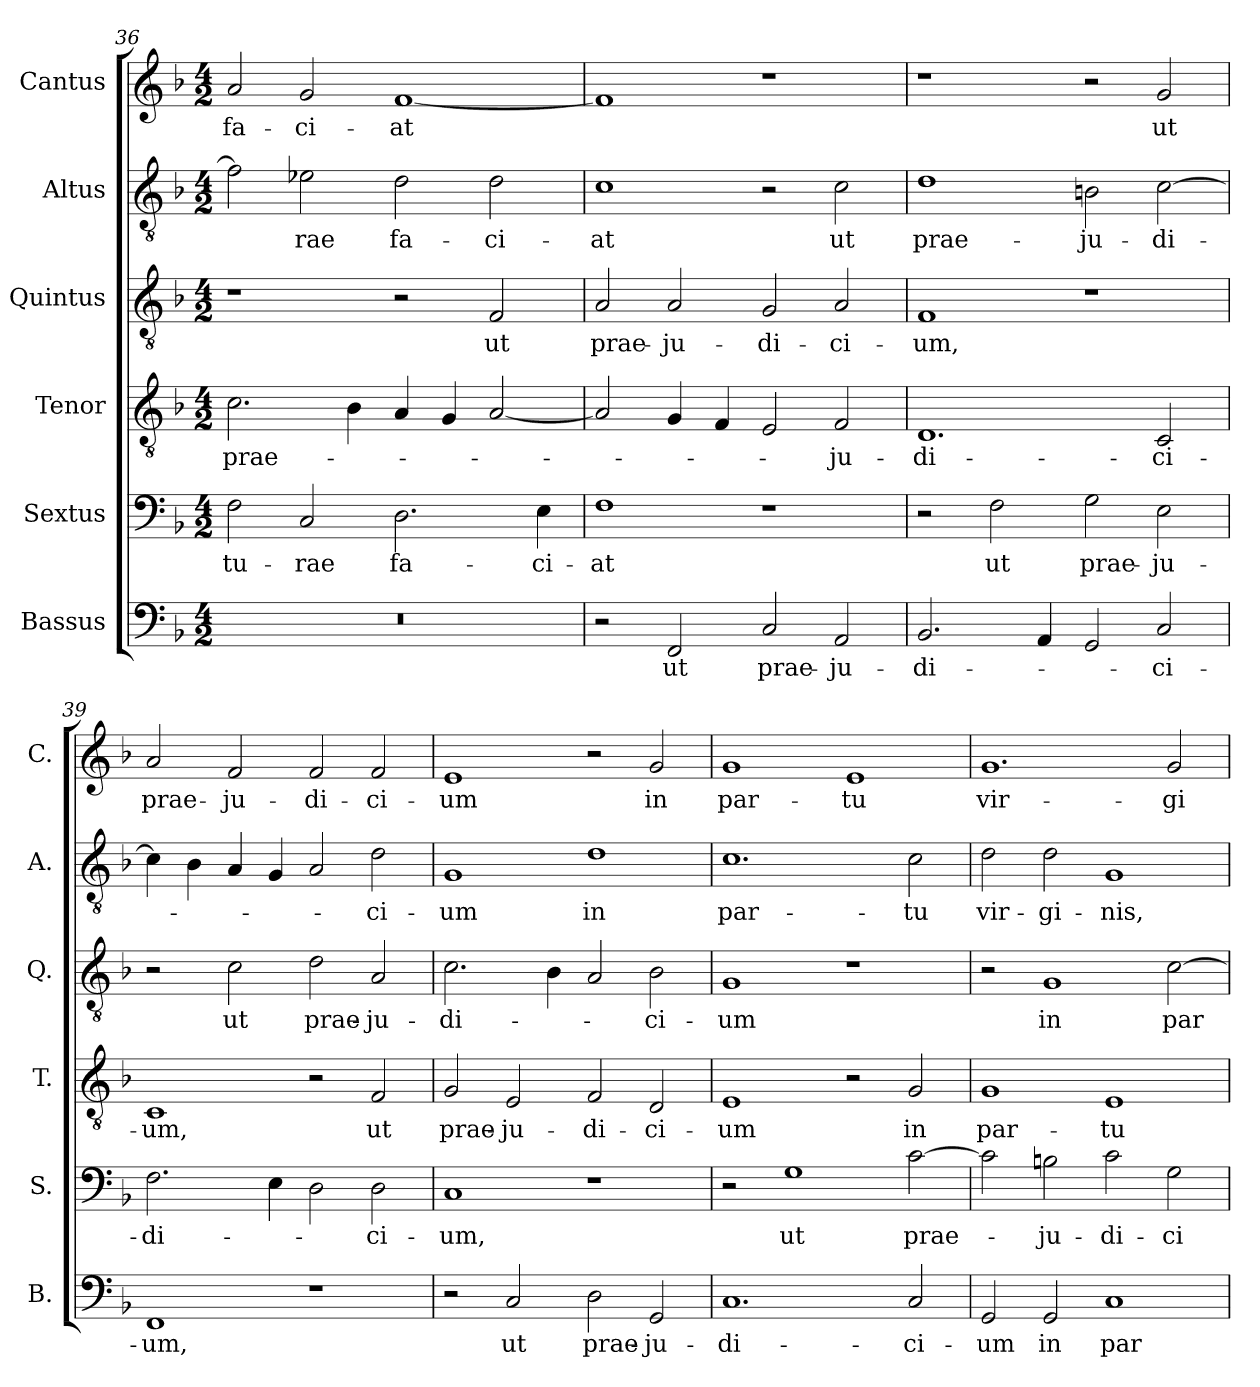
**kern	**text	**kern	**text	**kern	**text	**kern	**text	**kern	**text	**kern	**text
*part6	*part6	*part5	*part5	*part4	*part4	*part3	*part3	*part2	*part2	*part1	*part1
*staff6	*staff6	*staff5	*staff5	*staff4	*staff4	*staff3	*staff3	*staff2	*staff2	*staff1	*staff1
*I"Bassus	*	*I"Sextus	*	*I"Tenor	*	*I"Quintus	*	*I"Altus	*	*I"Cantus	*
*I'B.	*	*I'S.	*	*I'T.	*	*I'Q.	*	*I'A.	*	*I'C.	*
*clefF4	*	*clefF4	*	*clefGv2	*	*clefGv2	*	*clefGv2	*	*clefG2	*
*k[b-]	*	*k[b-]	*	*k[b-]	*	*k[b-]	*	*k[b-]	*	*k[b-]	*
*F:	*	*F:	*	*F:	*	*F:	*	*F:	*	*F:	*
*M4/2	*	*M4/2	*	*M4/2	*	*M4/2	*	*M4/2	*	*M4/2	*
=36	=36	=36	=36	=36	=36	=36	=36	=36	=36	=36	=36
0r	.	2F\	-tu-	2.c\	prae-	1r	.	2f\]	.	2a/	fa-
.	.	2C/	-rae	.	.	.	.	2e-X\	-rae	2g/	-ci-
.	.	.	.	4B-\	.	.	.	.	.	.	.
.	.	2.D\	fa-	4A/	.	2r	.	2d\	fa-	[1f	-at
.	.	.	.	4G/	.	.	.	.	.	.	.
.	.	.	.	[2A/	.	2F/	ut	2d\	-ci-	.	.
.	.	4E\	-ci-	.	.	.	.	.	.	.	.
!!LO:LB:g=z
=37	=37	=37	=37	=37	=37	=37	=37	=37	=37	=37	=37
2r	.	1F	-at	2A/]	.	2A/	prae-	1c	-at	1f]	.
2FF/	ut	.	.	4G/	.	2A/	-ju-	.	.	.	.
.	.	.	.	4F/	.	.	.	.	.	.	.
2C/	prae-	1r	.	2E/	.	2G/	-di-	2r	.	1r	.
2AA/	-ju-	.	.	2F/	-ju-	2A/	-ci-	2c\	ut	.	.
=38	=38	=38	=38	=38	=38	=38	=38	=38	=38	=38	=38
2.BB-/	-di-	2r	.	1.D	-di-	1F	-um,	1d	prae-	1r	.
.	.	2F\	ut	.	.	.	.	.	.	.	.
4AA/	.	.	.	.	.	.	.	.	.	.	.
2GG/	.	2G\	prae-	.	.	1r	.	2Bn\	-ju-	2r	.
2C/	-ci-	2E\	-ju-	2C/	-ci-	.	.	[2c\	-di-	2g/	ut
=39	=39	=39	=39	=39	=39	=39	=39	=39	=39	=39	=39
1FF	-um,	2.F\	-di-	1C	-um,	2r	.	4c\]	.	2a/	prae-
.	.	.	.	.	.	.	.	4B-\	.	.	.
.	.	.	.	.	.	2c\	ut	4A/	.	2f/	-ju-
.	.	4E\	.	.	.	.	.	4G/	.	.	.
1r	.	2D\	.	2r	.	2d\	prae-	2A/	.	2f/	-di-
.	.	2D\	-ci-	2F/	ut	2A/	-ju-	2d\	-ci-	2f/	-ci-
=40	=40	=40	=40	=40	=40	=40	=40	=40	=40	=40	=40
2r	.	1C	-um,	2G/	prae-	2.c\	-di-	1G	-um	1e	-um
2C/	ut	.	.	2E/	-ju-	.	.	.	.	.	.
.	.	.	.	.	.	4B-\	.	.	.	.	.
2D\	prae-	1r	.	2F/	-di-	2A/	.	1d	in	2r	.
2GG/	-ju-	.	.	2D/	-ci-	2B-\	-ci-	.	.	2g/	in
=41	=41	=41	=41	=41	=41	=41	=41	=41	=41	=41	=41
1.C	-di-	2r	.	1E	-um	1G	-um	1.c	par-	1g	par-
.	.	1G	ut	.	.	.	.	.	.	.	.
.	.	.	.	2r	.	1r	.	.	.	1e	-tu
2C/	-ci-	[2c\	prae-	2G/	in	.	.	2c\	-tu	.	.
=42	=42	=42	=42	=42	=42	=42	=42	=42	=42	=42	=42
2GG/	-um	2c\]	.	1G	par-	2r	.	2d\	vir-	1.g	vir-
2GG/	in	2Bn\	-ju-	.	.	1G	in	2d\	-gi-	.	.
1C	par-	2c\	-di-	1E	-tu	.	.	1G	-nis,	.	.
.	.	2G\	-ci-	.	.	[2c\	par-	.	.	2g/	-gi-
=	=	=	=	=	=	=	=	=	=	=	=
*-	*-	*-	*-	*-	*-	*-	*-	*-	*-	*-	*-
